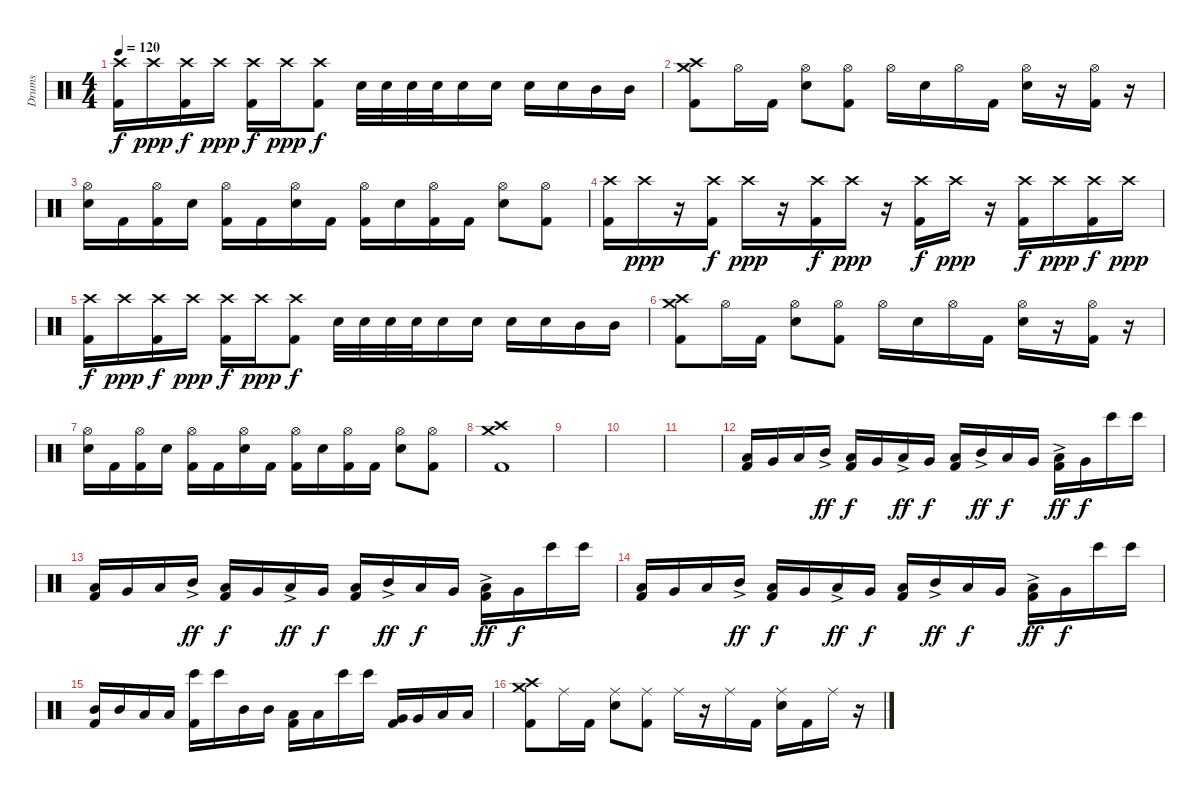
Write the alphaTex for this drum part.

\track ("Drums" "Drums") {instrument percussion}
\staff {score}
\articulation defaults
\ts (4 4)
\tempo 120
\clef neutral
\ks c
("Crash high (hit)" "Kick (hit) 2").16{dy f} "Crash high (hit)".16{dy ppp} ("Crash high (hit)" "Kick (hit) 2").16{dy f} "Crash high (hit)".16{dy ppp} ("Crash high (hit)" "Kick (hit) 2").16{dy f} "Crash high (hit)".16{dy ppp} ("Crash high (hit)" "Kick (hit) 2").8{dy f} "Electric Snare (hit)".32 "Electric Snare (hit)".32 "Electric Snare (hit)".32 "Electric Snare (hit)".32 "Electric Snare (hit)".16 "Electric Snare (hit)".16 "Electric Snare (hit)".16 "Electric Snare (hit)".16 "Mid Tom (hit)".16 "Mid Tom (hit)".16 |
("Crash high (hit)" "Crash medium (hit)" "Kick (hit) 2").8 "Hi-Hat (open)".16 "Kick (hit) 2".16 ("Hi-Hat (open)" "Electric Snare (hit)").8 ("Hi-Hat (open)" "Kick (hit) 2").8 "Hi-Hat (open)".16 "Electric Snare (hit)".16 "Hi-Hat (open)".16 "Kick (hit) 2".16 ("Hi-Hat (open)" "Electric Snare (hit)").16 r.16 ("Hi-Hat (open)" "Kick (hit) 2").16 r.16 |
("Hi-Hat (open)" "Electric Snare (hit)").16 "Kick (hit) 2".16 ("Hi-Hat (open)" "Kick (hit) 2").16 "Electric Snare (hit)".16 ("Hi-Hat (open)" "Kick (hit) 2").16 "Kick (hit) 2".16 ("Hi-Hat (open)" "Electric Snare (hit)").16 "Kick (hit) 2".16 ("Hi-Hat (open)" "Kick (hit) 2").16 "Electric Snare (hit)".16 ("Hi-Hat (open)" "Kick (hit) 2").16 "Kick (hit) 2".16 ("Hi-Hat (open)" "Electric Snare (hit)").8 ("Hi-Hat (open)" "Kick (hit) 2").8 |
("Crash high (hit)" "Kick (hit) 2").16 "Crash high (hit)".16{dy ppp} r.16 ("Crash high (hit)" "Kick (hit) 2").16{dy f} "Crash high (hit)".16{dy ppp} r.16 ("Crash high (hit)" "Kick (hit) 2").16{dy f} "Crash high (hit)".16{dy ppp} r.16 ("Crash high (hit)" "Kick (hit) 2").16{dy f} "Crash high (hit)".16{dy ppp} r.16 ("Crash high (hit)" "Kick (hit) 2").16{dy f} "Crash high (hit)".16{dy ppp} ("Crash high (hit)" "Kick (hit) 2").16{dy f} "Crash high (hit)".16{dy ppp} |
("Crash high (hit)" "Kick (hit) 2").16{dy f} "Crash high (hit)".16{dy ppp} ("Crash high (hit)" "Kick (hit) 2").16{dy f} "Crash high (hit)".16{dy ppp} ("Crash high (hit)" "Kick (hit) 2").16{dy f} "Crash high (hit)".16{dy ppp} ("Crash high (hit)" "Kick (hit) 2").8{dy f} "Electric Snare (hit)".32 "Electric Snare (hit)".32 "Electric Snare (hit)".32 "Electric Snare (hit)".32 "Electric Snare (hit)".16 "Electric Snare (hit)".16 "Electric Snare (hit)".16 "Electric Snare (hit)".16 "Mid Tom (hit)".16 "Mid Tom (hit)".16 |
("Crash high (hit)" "Crash medium (hit)" "Kick (hit) 2").8 "Hi-Hat (open)".16 "Kick (hit) 2".16 ("Hi-Hat (open)" "Electric Snare (hit)").8 ("Hi-Hat (open)" "Kick (hit) 2").8 "Hi-Hat (open)".16 "Electric Snare (hit)".16 "Hi-Hat (open)".16 "Kick (hit) 2".16 ("Hi-Hat (open)" "Electric Snare (hit)").16 r.16 ("Hi-Hat (open)" "Kick (hit) 2").16 r.16 |
("Hi-Hat (open)" "Electric Snare (hit)").16 "Kick (hit) 2".16 ("Hi-Hat (open)" "Kick (hit) 2").16 "Electric Snare (hit)".16 ("Hi-Hat (open)" "Kick (hit) 2").16 "Kick (hit) 2".16 ("Hi-Hat (open)" "Electric Snare (hit)").16 "Kick (hit) 2".16 ("Hi-Hat (open)" "Kick (hit) 2").16 "Electric Snare (hit)".16 ("Hi-Hat (open)" "Kick (hit) 2").16 "Kick (hit) 2".16 ("Hi-Hat (open)" "Electric Snare (hit)").8 ("Hi-Hat (open)" "Kick (hit) 2").8 |
("Crash high (hit)" "Crash medium (hit)" "Kick (hit) 2").1 |
|
|
|
("Low Floor Tom (hit)" "Kick (hit) 2").16 "Very Low Tom (hit)".16 "Low Floor Tom (hit)".16 "Mid Tom (hit)"{ac}.16{dy ff} ("Low Floor Tom (hit)" "Kick (hit) 2").16{dy f} "Very Low Tom (hit)".16 "Low Tom (hit)"{ac}.16{dy ff} "Very Low Tom (hit)".16{dy f} ("Low Floor Tom (hit)" "Kick (hit) 2").16 "Mid Tom (hit)"{ac}.16{dy ff} "Low Floor Tom (hit)".16{dy f} "Very Low Tom (hit)".16 ("Low Tom (hit)"{ac} "Kick (hit) 2").16{dy ff} "Very Low Tom (hit)".16{dy f} "Bongo High (hit)".16 "Bongo High (hit)".16 |
("Low Floor Tom (hit)" "Kick (hit) 2").16 "Very Low Tom (hit)".16 "Low Floor Tom (hit)".16 "Mid Tom (hit)"{ac}.16{dy ff} ("Low Floor Tom (hit)" "Kick (hit) 2").16{dy f} "Very Low Tom (hit)".16 "Low Tom (hit)"{ac}.16{dy ff} "Very Low Tom (hit)".16{dy f} ("Low Floor Tom (hit)" "Kick (hit) 2").16 "Mid Tom (hit)"{ac}.16{dy ff} "Low Floor Tom (hit)".16{dy f} "Very Low Tom (hit)".16 ("Low Tom (hit)"{ac} "Kick (hit) 2").16{dy ff} "Very Low Tom (hit)".16{dy f} "Bongo High (hit)".16 "Bongo High (hit)".16 |
("Low Floor Tom (hit)" "Kick (hit) 2").16 "Very Low Tom (hit)".16 "Low Floor Tom (hit)".16 "Mid Tom (hit)"{ac}.16{dy ff} ("Low Floor Tom (hit)" "Kick (hit) 2").16{dy f} "Very Low Tom (hit)".16 "Low Tom (hit)"{ac}.16{dy ff} "Very Low Tom (hit)".16{dy f} ("Low Floor Tom (hit)" "Kick (hit) 2").16 "Mid Tom (hit)"{ac}.16{dy ff} "Low Floor Tom (hit)".16{dy f} "Very Low Tom (hit)".16 ("Low Tom (hit)"{ac} "Kick (hit) 2").16{dy ff} "Very Low Tom (hit)".16{dy f} "Bongo High (hit)".16 "Bongo High (hit)".16 |
("Mid Tom (hit)" "Kick (hit) 2").16 "Mid Tom (hit)".16 "Low Tom (hit)".16 "Low Tom (hit)".16 ("Bongo High (hit)" "Kick (hit) 2").16 "Bongo High (hit)".16 "Mid Tom (hit)".16 "Mid Tom (hit)".16 ("Low Tom (hit)" "Kick (hit) 2").16 "Low Tom (hit)".16 "Bongo High (hit)".16 "Bongo High (hit)".16 ("Very Low Tom (hit)" "Kick (hit) 2").16 "Very Low Tom (hit)".16 "Low Floor Tom (hit)".16 "Low Floor Tom (hit)".16 |
("Crash high (hit)" "Crash medium (hit)" "Kick (hit) 2").8 "Ride (middle)".16 "Kick (hit) 2".16 ("Ride (middle)" "Electric Snare (hit)").8 ("Ride (middle)" "Kick (hit) 2").8 "Ride (middle)".16 r.16 "Ride (middle)".16 "Kick (hit) 2".16 ("Ride (middle)" "Electric Snare (hit)").16 "Kick (hit) 2".16 "Ride (middle)".16 r.16
